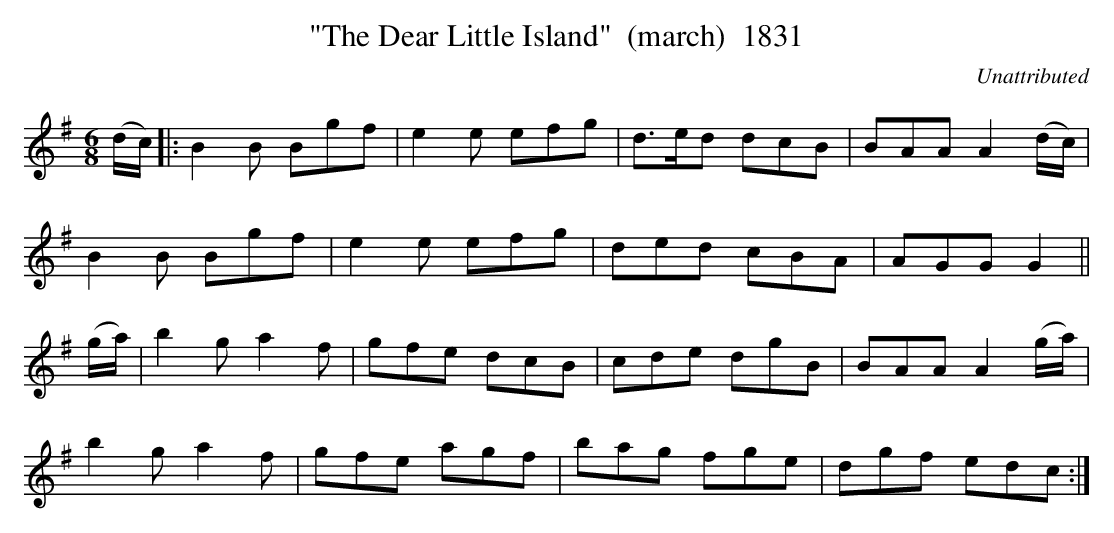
X:1
T:"The Dear Little Island"  (march)  1831
C:Unattributed
BRENNAN July 2003 (HTTP://WWW.SOSYOURMOM.COM)
M:6/8
L:1/8
K:G
(d/2c/2)|:B2B Bgf|e2e efg|d3/2e/2d dcB|BAA A2(d/2c/2)|
B2B Bgf|e2e efg|ded cBA|AGG G2||
(g/2a/2)|b2g a2f|gfe dcB|cde dgB|BAA A2(g/2a/2)|
b2g a2f|gfe agf|bag fge|dgf edc:|
